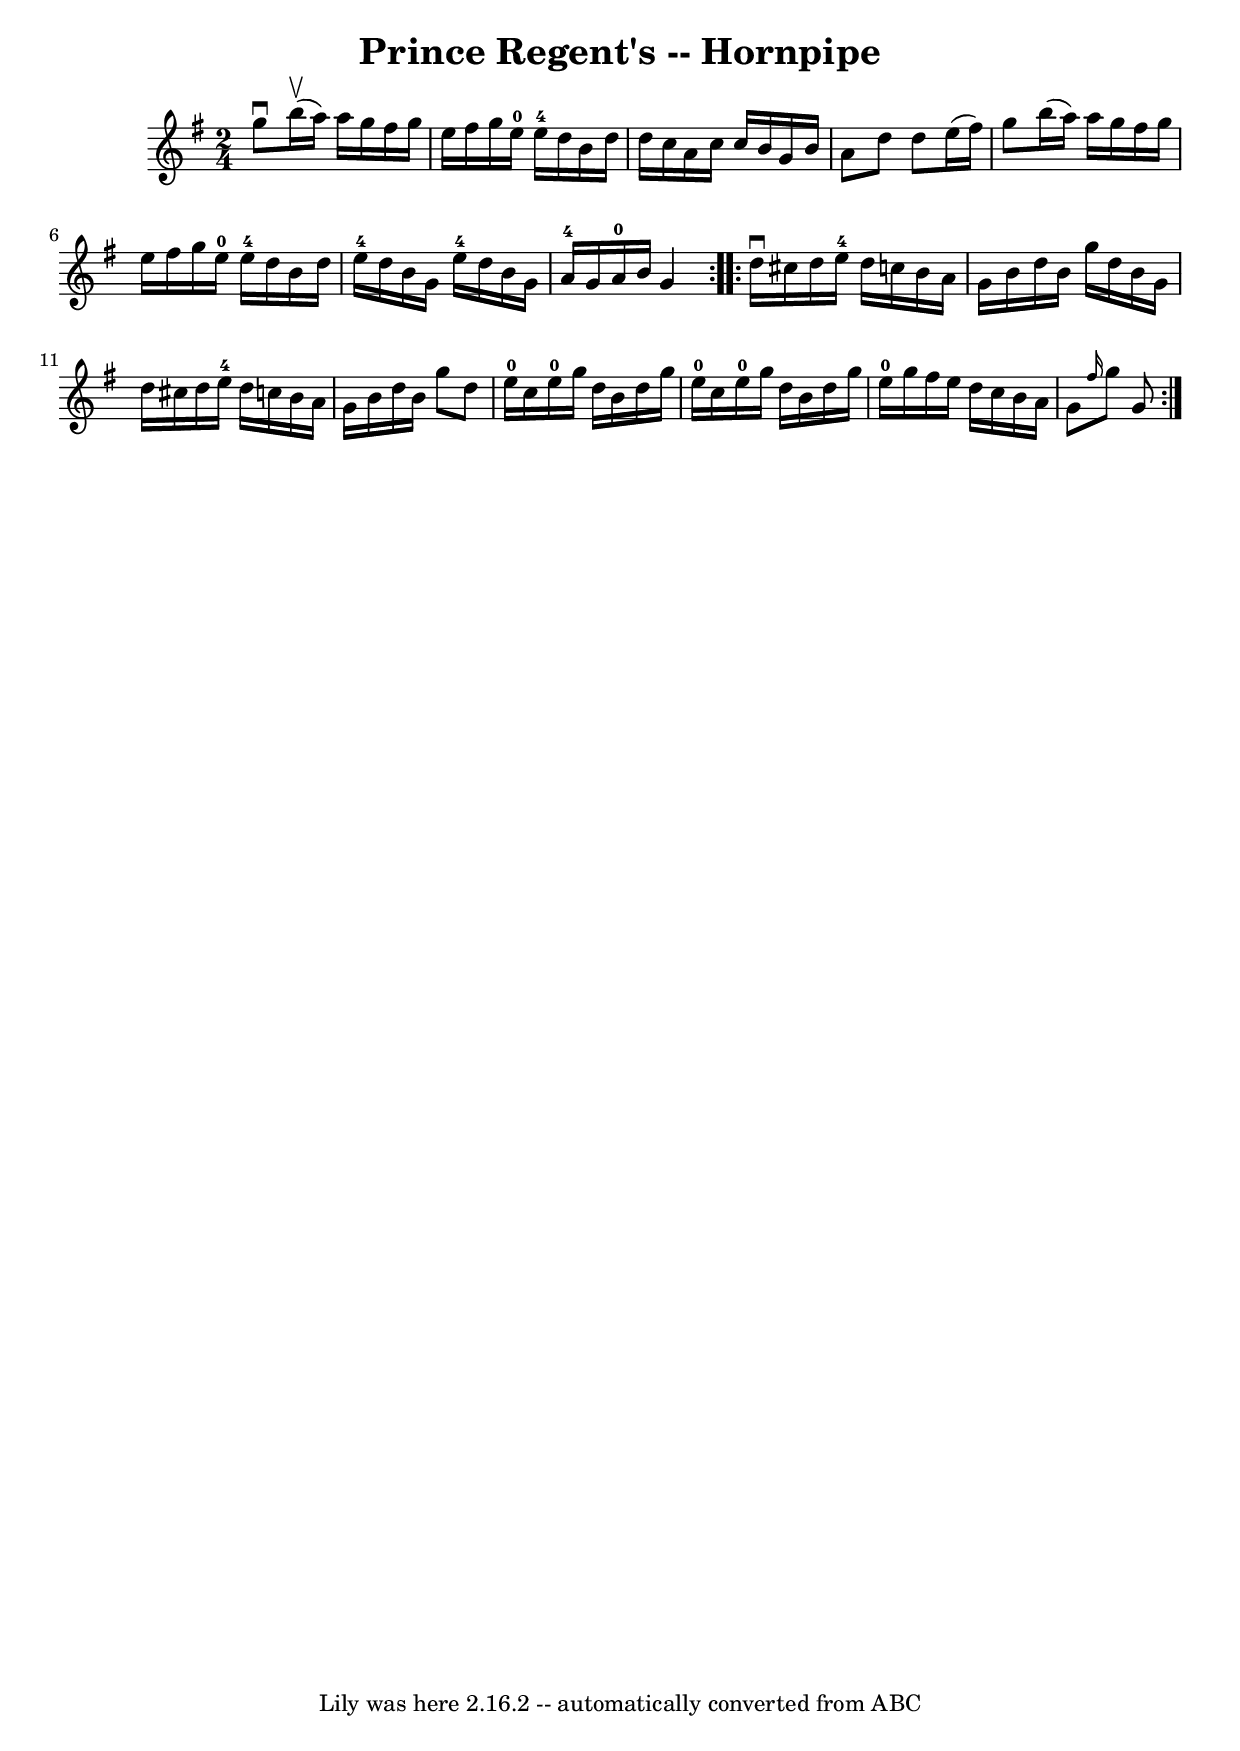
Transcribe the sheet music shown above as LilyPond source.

\version "2.16.2"
\include "Mammoth.ily"
\header {
  %% book = "Cole's 1000 Fiddle Tunes"
  crossRefNumber = "1"
  footnotes = ""
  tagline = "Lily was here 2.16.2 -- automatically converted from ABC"
  title = "Prince Regent's -- Hornpipe"

}
voicedefault =  {



  \repeat volta 2 {

    \time 2/4 
    \key g \major
    g''8^\downbow b''16 (^\upbow a''16) a''16 
    g''16 fis''16 g''16  |
    e''16 fis''16 g''16 e''16-0 e''16-4 d''16 b'16 d''16  |
    d''16 c''16 a'16 
    c''16 c''16 b'16 g'16 b'16  |
    a'8 d''8 d''8    
    e''16 (fis''16) |
    g''8 b''16 (a''16) a''16 g''16 
    fis''16 g''16  |
    e''16 fis''16 g''16 e''16-0     
    e''16-4 d''16 b'16 d''16  |
    e''16-4 d''16 b'16    
    g'16 e''16-4 d''16 b'16 g'16  |
    a'16-4 g'16    
    a'16-0 b'16 g'4  
  }     
  \repeat volta 2 {
    d''16^\downbow cis''16    
    d''16 e''16-4 d''16 c''!16 b'16 a'16  |
    g'16 b'16  
    d''16 b'16 g''16 d''16 b'16 g'16  |
    d''16 cis''16  
    d''16 e''16-4 d''16 c''!16 b'16 a'16  |
    g'16    
    b'16 d''16 b'16 g''8 d''8  |
    e''16-0 c''16    
    e''16-0 g''16 d''16 b'16 d''16 g''16  |
    e''16-0   
    c''16 e''16-0 g''16 d''16 b'16 d''16 g''16  |
    
    e''16-0 g''16 fis''16 e''16 d''16 c''16 b'16 a'16   |
    g'8  \grace { fis''16  
		} g''8 g'8  
  }   

}

\score{
  <<

    \context Staff="default"
    {
      \voicedefault 
      
    }

  >>
  \layout {
    
  }
  \midi {
  }

}
